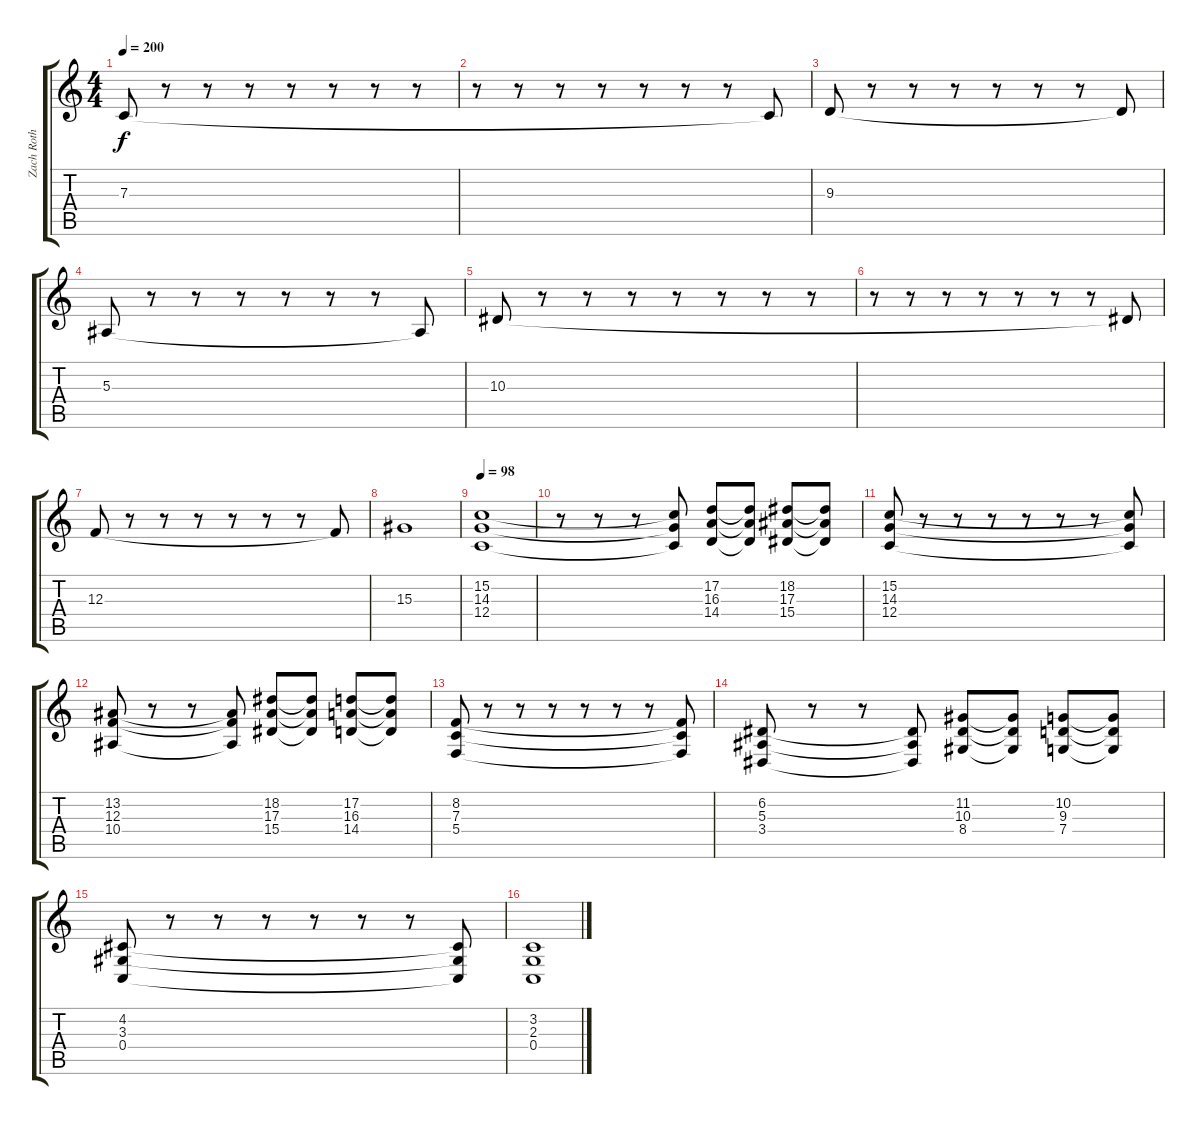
\track ("Zach Roth" "Zach Roth") {instrument choiraahs}
\staff {score tabs}
\tuning (D4 A3 F3 C3 G2 C2) {hide}
\ts (4 4)
\tempo 200
\clef g2
\ks c
7.3.8{dy f} r.8 r.8 r.8 r.8 r.8 r.8 r.8 |
r.8 r.8 r.8 r.8 r.8 r.8 r.8 7.3{t}.8 |
9.3.8 r.8 r.8 r.8 r.8 r.8 r.8 9.3{t}.8 |
5.3.8 r.8 r.8 r.8 r.8 r.8 r.8 5.3{t}.8 |
10.3.8 r.8 r.8 r.8 r.8 r.8 r.8 r.8 |
r.8 r.8 r.8 r.8 r.8 r.8 r.8 10.3{t}.8 |
12.3.8 r.8 r.8 r.8 r.8 r.8 r.8 12.3{t}.8 |
15.3.1 |
\tempo 98
(15.2 14.3 12.4).1 |
r.8 r.8 r.8 (15.2{t} 14.3{t} 12.4{t}).8 (17.2 16.3 14.4).8 (17.2{t} 16.3{t} 14.4{t}).8 (18.2 17.3 15.4).8 (18.2{t} 17.3{t} 15.4{t}).8 |
(15.2 14.3 12.4).8 r.8 r.8 r.8 r.8 r.8 r.8 (15.2{t} 14.3{t} 12.4{t}).8 |
(13.2 12.3 10.4).8 r.8 r.8 (13.2{t} 12.3{t} 10.4{t}).8 (18.2 17.3 15.4).8 (18.2{t} 17.3{t} 15.4{t}).8 (17.2 16.3 14.4).8 (17.2{t} 16.3{t} 14.4{t}).8 |
(8.2 7.3 5.4).8 r.8 r.8 r.8 r.8 r.8 r.8 (8.2{t} 7.3{t} 5.4{t}).8 |
(6.2 5.3 3.4).8 r.8 r.8 (6.2{t} 5.3{t} 3.4{t}).8 (11.2 10.3 8.4).8 (11.2{t} 10.3{t} 8.4{t}).8 (10.2 9.3 7.4).8 (10.2{t} 9.3{t} 7.4{t}).8 |
(4.2 3.3 0.4).8 r.8 r.8 r.8 r.8 r.8 r.8 (4.2{t} 3.3{t} 0.4{t}).8 |
(3.2 2.3 0.4).1
